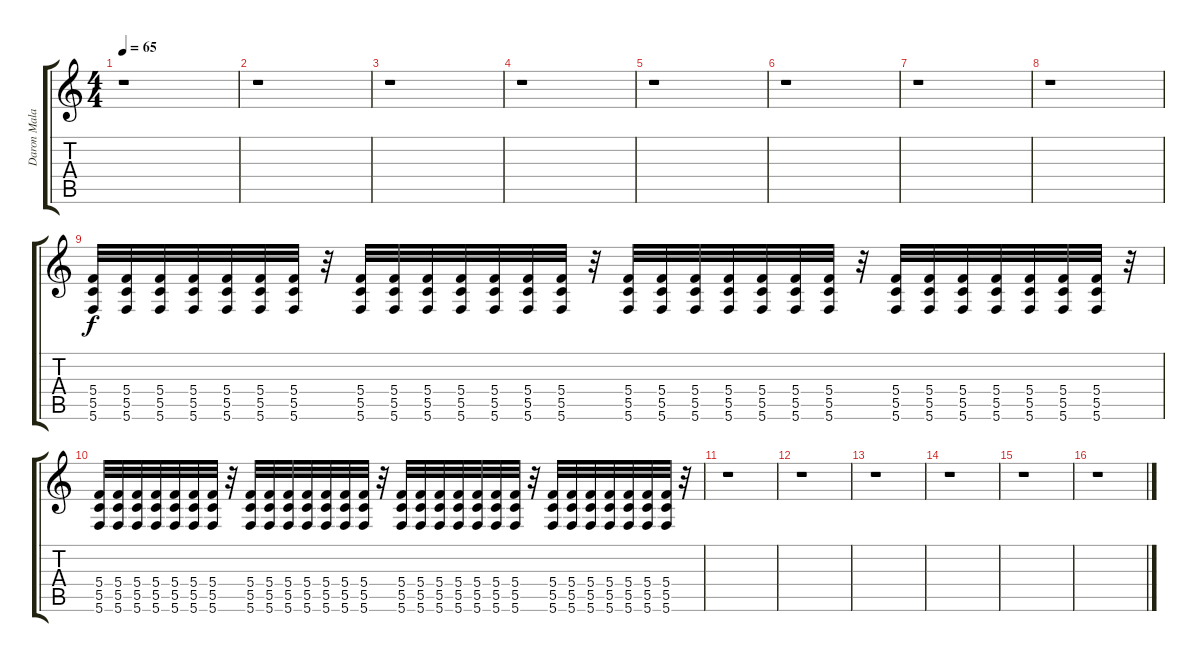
\track ("Daron Malakian: Guitar Distortion" "Daron Mala") {instrument distortionguitar}
\staff {score tabs}
\tuning (D4 A3 F3 C3 G2 C2) {hide}
\ts (4 4)
\tempo 65
\clef g2
\ks c
r.1{dy f instrument distortionguitar} |
r.1 |
r.1 |
r.1 |
r.1 |
r.1 |
r.1 |
r.1 |
(5.4 5.5 5.6).32 (5.4 5.5 5.6).32 (5.4 5.5 5.6).32 (5.4 5.5 5.6).32 (5.4 5.5 5.6).32 (5.4 5.5 5.6).32 (5.4 5.5 5.6).32 r.32 (5.4 5.5 5.6).32 (5.4 5.5 5.6).32 (5.4 5.5 5.6).32 (5.4 5.5 5.6).32 (5.4 5.5 5.6).32 (5.4 5.5 5.6).32 (5.4 5.5 5.6).32 r.32 (5.4 5.5 5.6).32 (5.4 5.5 5.6).32 (5.4 5.5 5.6).32 (5.4 5.5 5.6).32 (5.4 5.5 5.6).32 (5.4 5.5 5.6).32 (5.4 5.5 5.6).32 r.32 (5.4 5.5 5.6).32 (5.4 5.5 5.6).32 (5.4 5.5 5.6).32 (5.4 5.5 5.6).32 (5.4 5.5 5.6).32 (5.4 5.5 5.6).32 (5.4 5.5 5.6).32 r.32 |
(5.4 5.5 5.6).32 (5.4 5.5 5.6).32 (5.4 5.5 5.6).32 (5.4 5.5 5.6).32 (5.4 5.5 5.6).32 (5.4 5.5 5.6).32 (5.4 5.5 5.6).32 r.32 (5.4 5.5 5.6).32 (5.4 5.5 5.6).32 (5.4 5.5 5.6).32 (5.4 5.5 5.6).32 (5.4 5.5 5.6).32 (5.4 5.5 5.6).32 (5.4 5.5 5.6).32 r.32 (5.4 5.5 5.6).32 (5.4 5.5 5.6).32 (5.4 5.5 5.6).32 (5.4 5.5 5.6).32 (5.4 5.5 5.6).32 (5.4 5.5 5.6).32 (5.4 5.5 5.6).32 r.32 (5.4 5.5 5.6).32 (5.4 5.5 5.6).32 (5.4 5.5 5.6).32 (5.4 5.5 5.6).32 (5.4 5.5 5.6).32 (5.4 5.5 5.6).32 (5.4 5.5 5.6).32 r.32 |
r.1 |
r.1 |
r.1 |
r.1 |
r.1 |
r.1
